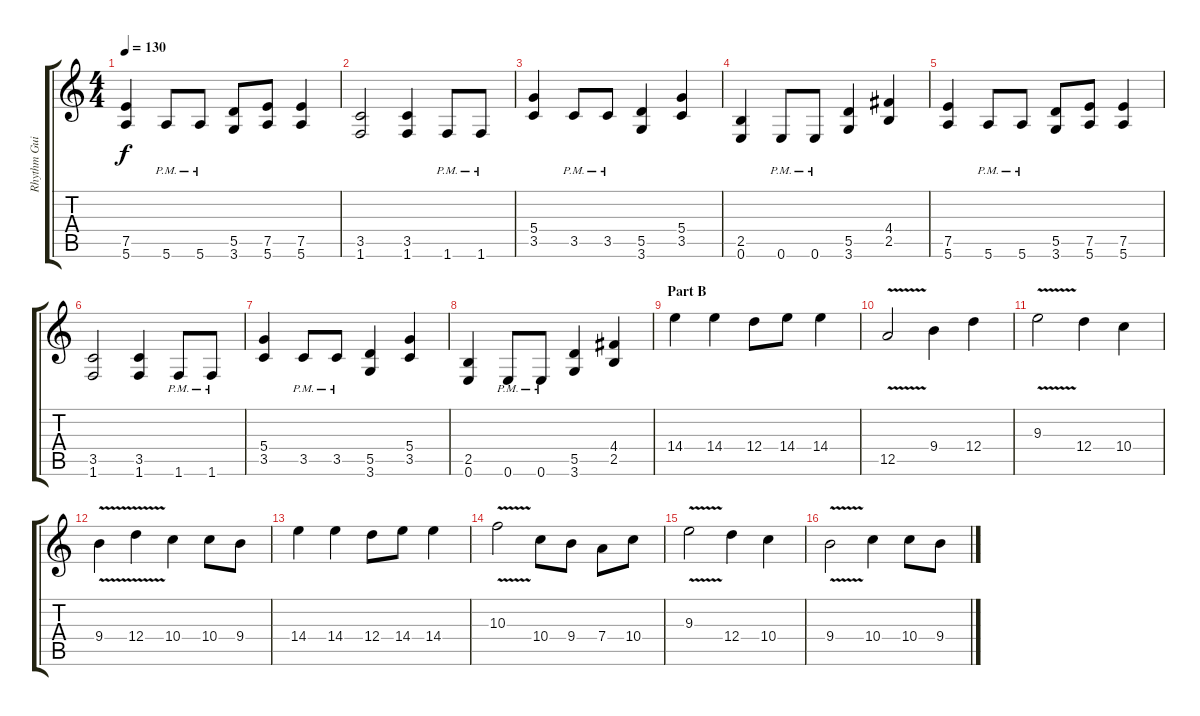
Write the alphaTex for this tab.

\track ("Rhythm Guitar" "Rhythm Gui") {instrument distortionguitar}
\staff {score tabs}
\tuning (E4 B3 G3 D3 A2 E2) {hide}
\ts (4 4)
\tempo 130
\clef g2
\ks c
(7.5 5.6).4{dy f} 5.6{pm}.8 5.6{pm}.8 (5.5 3.6).8 (7.5 5.6).8 (7.5 5.6).4 |
(3.5 1.6).2 (3.5 1.6).4 1.6{pm}.8 1.6{pm}.8 |
(5.4 3.5).4 3.5{pm}.8 3.5{pm}.8 (5.5 3.6).4 (5.4 3.5).4 |
(2.5 0.6).4 0.6{pm}.8 0.6{pm}.8 (5.5 3.6).4 (4.4 2.5).4 |
(7.5 5.6).4 5.6{pm}.8 5.6{pm}.8 (5.5 3.6).8 (7.5 5.6).8 (7.5 5.6).4 |
(3.5 1.6).2 (3.5 1.6).4 1.6{pm}.8 1.6{pm}.8 |
(5.4 3.5).4 3.5{pm}.8 3.5{pm}.8 (5.5 3.6).4 (5.4 3.5).4 |
(2.5 0.6).4 0.6{pm}.8 0.6{pm}.8 (5.5 3.6).4 (4.4 2.5).4 |
\section ("" "Part B")
14.4.4 14.4.4 12.4.8 14.4.8 14.4.4 |
12.5{v}.2 9.4.4 12.4.4 |
9.3{v}.2 12.4.4 10.4.4 |
9.4{v}.4 12.4{v}.4 10.4.4 10.4.8 9.4.8 |
14.4.4 14.4.4 12.4.8 14.4.8 14.4.4 |
10.3{v}.2 10.4.8 9.4.8 7.4.8 10.4.8 |
9.3{v}.2 12.4.4 10.4.4 |
9.4{v}.2 10.4.4 10.4.8 9.4.8
